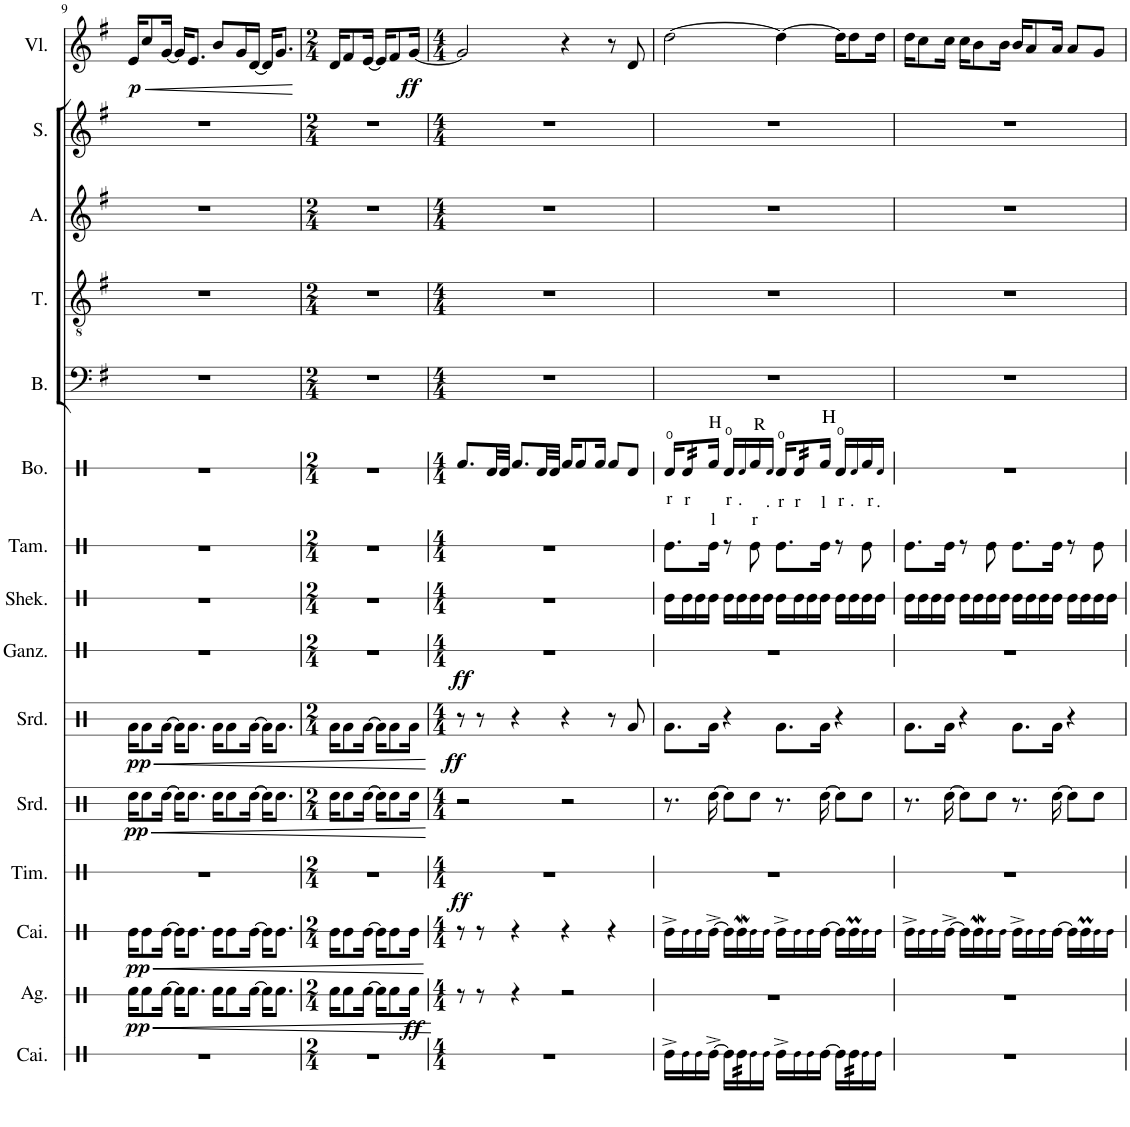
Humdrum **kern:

**kern	**kern	**dynam	**kern	**dynam	**kern	**dynam	**kern	**dynam	**kern	**dynam	**kern	**dynam	**kern	**kern	**kern	**text	**text	**harte	**kern	**kern	**kern	**kern	**kern	**dynam
*part15	*part14	*part14	*part13	*part13	*part12	*part12	*part11	*part11	*part10	*part10	*part9	*part9	*part8	*part7	*part6	*part6	*part6	*part6	*part5	*part4	*part3	*part2	*part1	*part1
*staff15	*staff14	*staff14	*staff13	*staff13	*staff12	*staff12	*staff11	*staff11	*staff10	*staff10	*staff9	*staff9	*staff8	*staff7	*staff6	*staff6	*staff6	*	*staff5	*staff4	*staff3	*staff2	*staff1	*staff1
*I"Caixa	*I"Agogo	*	*I"Caixa	*	*I"Timbaõ	*	*I"Surdo	*	*I"Surdo	*	*I"Ganzá	*	*I"Shekere	*I"Tamborim	*I"Bongos	*	*	*	*I"Bass	*I"Tenor	*I"Alto	*I"Soprano	*I"Violine	*
*I'Cai.	*I'Ag.	*	*I'Cai.	*	*I'Tim.	*	*I'Srd.	*	*I'Srd.	*	*I'Ganz.	*	*I'Shek.	*I'Tam.	*I'Bo.	*	*	*	*I'B.	*I'T.	*I'A.	*I'S.	*I'Vl.	*
!!LO:PB:g=z
*clefX	*clefX	*	*clefX	*	*clefX	*	*clefX	*	*clefX	*	*clefX	*	*clefX	*clefX	*clefX	*	*	*	*clefF4	*clefGv2	*clefG2	*clefG2	*clefG2	*
*	*	*	*	*	*	*	*	*	*	*	*	*	*	*	*	*	*	*	*ITrd1c2	*	*	*ITrd1c2	*	*
*k[]	*k[]	*	*k[]	*	*k[]	*	*k[]	*	*k[]	*	*k[]	*	*k[]	*k[]	*k[]	*	*	*	*k[f#]	*k[f#]	*k[f#]	*k[f#]	*k[f#]	*
*M4/4	*M4/4	*	*M4/4	*	*M4/4	*	*M4/4	*	*M4/4	*	*M4/4	*	*M4/4	*M4/4	*M4/4	*	*	*	*M4/4	*M4/4	*M4/4	*M4/4	*M4/4	*
=9	=9	=9	=9	=9	=9	=9	=9	=9	=9	=9	=9	=9	=9	=9	=9	=9	=9	=9	=9	=9	=9	=9	=9	=9
!	!	!LO:HP:b	!	!LO:HP:b	!	!	!	!LO:HP:b	!	!LO:HP:b	!	!	!	!	!	!	!	!	!	!	!	!	!	!LO:HP:b
!	!	!LO:DY:n=1:b	!	!LO:DY:n=1:b	!	!	!	!LO:DY:n=1:b	!	!LO:DY:n=1:b	!	!	!	!	!	!	!	!	!	!	!	!	!	!LO:DY:n=1:b
1r	16Rf\KL	< pp	16Re\KL	< pp	1r	.	16Rcc\KL	< pp	16Ra\KL	< pp	1r	.	1r	1r	1r	.	.	.	1r	1r	1r	1r	16e/KL	< p
.	8Rf\	.	8Re\	.	.	.	8Rcc\	.	8Ra\	.	.	.	.	.	.	.	.	.	.	.	.	.	8cc/	.
.	[16Rf\Jk	.	[16Re\Jk	.	.	.	[16Rcc\Jk	.	[16Ra\Jk	.	.	.	.	.	.	.	.	.	.	.	.	.	[16g/Jk	.
.	16Rf\KL]	.	16Re\KL]	.	.	.	16Rcc\KL]	.	16Ra\KL]	.	.	.	.	.	.	.	.	.	.	.	.	.	16g/KL]	.
.	8.Rf\J	.	8.Re\J	.	.	.	8.Rcc\J	.	8.Ra\J	.	.	.	.	.	.	.	.	.	.	.	.	.	8.e/J	.
.	16Rf\KL	.	16Re\KL	.	.	.	16Rcc\KL	.	16Ra\KL	.	.	.	.	.	.	.	.	.	.	.	.	.	8b/L	.
.	8Rf\	.	8Re\	.	.	.	8Rcc\	.	8Ra\	.	.	.	.	.	.	.	.	.	.	.	.	.	.	.
.	.	.	.	.	.	.	.	.	.	.	.	.	.	.	.	.	.	.	.	.	.	.	16g/L	.
.	[16Rf\Jk	.	[16Re\Jk	.	.	.	[16Rcc\Jk	.	[16Ra\Jk	.	.	.	.	.	.	.	.	.	.	.	.	.	[16d/JJ	.
.	16Rf\KL]	.	16Re\KL]	.	.	.	16Rcc\KL]	.	16Ra\KL]	.	.	.	.	.	.	.	.	.	.	.	.	.	16d/KL]	.
.	8.Rf\J	.	8.Re\J	.	.	.	8.Rcc\J	.	8.Ra\J	.	.	.	.	.	.	.	.	.	.	.	.	.	8.g/J	.
.	.	[	.	[	.	.	.	[	.	[	.	.	.	.	.	.	.	.	.	.	.	.	.	[
=10	=10	=10	=10	=10	=10	=10	=10	=10	=10	=10	=10	=10	=10	=10	=10	=10	=10	=10	=10	=10	=10	=10	=10	=10
*M2/4	*M2/4	*	*M2/4	*	*M2/4	*	*M2/4	*	*M2/4	*	*M2/4	*	*M2/4	*M2/4	*M2/4	*	*	*	*M2/4	*M2/4	*M2/4	*M2/4	*M2/4	*
!	!	!	!	!	!	!LO:DY:b	!	!	!	!LO:DY:b	!	!LO:DY:b	!	!	!	!	!	!	!	!	!	!	!	!
2r	16Rf\KL	.	16Re\KL	.	2r	ff	16Rcc\KL	.	16Ra\KL	ff	2r	ff	2r	2r	2r	.	.	.	2r	2r	2r	2r	16d/KL	.
.	8Rf\	.	8Re\	.	.	.	8Rcc\	.	8Ra\	.	.	.	.	.	.	.	.	.	.	.	.	.	8f#/	.
.	[16Rf\Jk	.	[16Re\Jk	.	.	.	[16Rcc\Jk	.	[16Ra\Jk	.	.	.	.	.	.	.	.	.	.	.	.	.	[16e/Jk	.
.	16Rf\KL]	.	16Re\KL]	.	.	.	16Rcc\KL]	.	16Ra\KL]	.	.	.	.	.	.	.	.	.	.	.	.	.	16e/KL]	.
.	8Rf\	.	8Re\	.	.	.	8Rcc\	.	8Ra\	.	.	.	.	.	.	.	.	.	.	.	.	.	8f#/	.
!	!	!LO:DY:b	!	!	!	!	!	!	!	!	!	!	!	!	!	!	!	!	!	!	!	!	!	!LO:DY:b
.	16Rf\Jk	ff	16Re\Jk	.	.	.	16Rcc\Jk	.	16Ra\Jk	.	.	.	.	.	.	.	.	.	.	.	.	.	[16g/Jk	ff
=11	=11	=11	=11	=11	=11	=11	=11	=11	=11	=11	=11	=11	=11	=11	=11	=11	=11	=11	=11	=11	=11	=11	=11	=11
*M4/4	*M4/4	*	*M4/4	*	*M4/4	*	*M4/4	*	*M4/4	*	*M4/4	*	*M4/4	*M4/4	*M4/4	*	*	*	*M4/4	*M4/4	*M4/4	*M4/4	*M4/4	*
1r	8r	.	8r	.	1r	.	2r	.	8r	.	1r	.	1r	1r	8.Rf/L	.	.	.	1r	1r	1r	1r	2g/]	.
.	8r	.	8r	.	.	.	.	.	8r	.	.	.	.	.	.	.	.	.	.	.	.	.	.	.
.	.	.	.	.	.	.	.	.	.	.	.	.	.	.	32Rd/LL	.	.	.	.	.	.	.	.	.
.	.	.	.	.	.	.	.	.	.	.	.	.	.	.	32Rd/JJJ	.	.	.	.	.	.	.	.	.
.	4r	.	4r	.	.	.	.	.	4r	.	.	.	.	.	8.Rf/L	.	.	.	.	.	.	.	.	.
.	.	.	.	.	.	.	.	.	.	.	.	.	.	.	32Rd/LL	.	.	.	.	.	.	.	.	.
.	.	.	.	.	.	.	.	.	.	.	.	.	.	.	32Rd/JJJ	.	.	.	.	.	.	.	.	.
.	2r	.	4r	.	.	.	2r	.	4r	.	.	.	.	.	16Rf/KL	.	.	.	.	.	.	.	4r	.
.	.	.	.	.	.	.	.	.	.	.	.	.	.	.	8Rf/	.	.	.	.	.	.	.	.	.
.	.	.	.	.	.	.	.	.	.	.	.	.	.	.	16Rf/Jk	.	.	.	.	.	.	.	.	.
.	.	.	4r	.	.	.	.	.	8r	.	.	.	.	.	8Rf/L	.	.	.	.	.	.	.	8r	.
.	.	.	.	.	.	.	.	.	8Ra/	.	.	.	.	.	8Rd/J	.	.	.	.	.	.	.	8d/	.
=12	=12	=12	=12	=12	=12	=12	=12	=12	=12	=12	=12	=12	=12	=12	=12	=12	=12	=12	=12	=12	=12	=12	=12	=12
16Re^\LL	1r	.	16Re^\LL	.	1r	.	8.r	.	8.Ra\L	.	1r	.	16Re\LL	8.Re\L	16Rd/KL	r	.	.	1r	1r	1r	1r	[2dd\	.
*	*	*	*	*	*	*	*	*	*	*	*	*	*	*	*tremolo	*	*	*	*	*	*	*	*	*
16Re\	.	.	16Re\	.	.	.	.	.	.	.	.	.	16Re\	.	32Rd/	r	.	.	.	.	.	.	.	.
.	.	.	.	.	.	.	.	.	.	.	.	.	.	.	32Rd/	.	.	.	.	.	.	.	.	.
16Re!\	.	.	16Re!\	.	.	.	.	.	.	.	.	.	16Re\	.	32Rd/	.	.	.	.	.	.	.	.	.
.	.	.	.	.	.	.	.	.	.	.	.	.	.	.	32Rd/	.	.	.	.	.	.	.	.	.
*	*	*	*	*	*	*	*	*	*	*	*	*	*	*	*Xtremolo	*	*	*	*	*	*	*	*	*
!	!	!	!	!	!	!	!	!	!	!	!	!	!	!	!	!LO:LY:a	!LO:LY:b	!	!	!	!	!	!	!
[16Re^\JJ	.	.	[16Re^\JJ	.	.	.	[16Rcc\	.	16Ra\Jk	.	.	.	16Re\JJ	16Re\Jk	16Rf/Jk	H	l	.	.	.	.	.	.	.
16Re\LL]	.	.	16Re\LL]	.	.	.	8Rcc\L]	.	4r	.	.	.	16Re\LL	8r	16Rd/LL	r	.	.	.	.	.	.	.	.
*tremolo	*	*	*	*	*	*	*	*	*	*	*	*	*	*	*	*	*	*	*	*	*	*	*	*
64Re\	.	.	16Ret\	.	.	.	.	.	.	.	.	.	16Re\	.	16Rd!/	.	.	.	.	.	.	.	.	.
64Re\	.	.	.	.	.	.	.	.	.	.	.	.	.	.	.	.	.	.	.	.	.	.	.	.
64Re\	.	.	.	.	.	.	.	.	.	.	.	.	.	.	.	.	.	.	.	.	.	.	.	.
64Re\	.	.	.	.	.	.	.	.	.	.	.	.	.	.	.	.	.	.	.	.	.	.	.	.
*Xtremolo	*	*	*	*	*	*	*	*	*	*	*	*	*	*	*	*	*	*	*	*	*	*	*	*
!	!	!	!	!	!	!	!	!	!	!	!	!	!	!	!	!LO:LY:a	!LO:LY:b	!	!	!	!	!	!	!
16Re\	.	.	16Re\	.	.	.	8Rcc\J	.	.	.	.	.	16Re\	8Re\	16Rf/	R	r	.	.	.	.	.	.	.
16Re\JJ	.	.	16Re\JJ	.	.	.	.	.	.	.	.	.	16Re\JJ	.	16Rd!/JJ	.	.	.	.	.	.	.	.	.
16Re^\LL	.	.	16Re^\LL	.	.	.	8.r	.	8.Ra\L	.	.	.	16Re\LL	8.Re\L	16Rd/KL	r	.	.	.	.	.	.	4dd\_	.
*	*	*	*	*	*	*	*	*	*	*	*	*	*	*	*tremolo	*	*	*	*	*	*	*	*	*
16Re\	.	.	16Re\	.	.	.	.	.	.	.	.	.	16Re\	.	32Rd/	r	.	.	.	.	.	.	.	.
.	.	.	.	.	.	.	.	.	.	.	.	.	.	.	32Rd/	.	.	.	.	.	.	.	.	.
16Re\	.	.	16Re\	.	.	.	.	.	.	.	.	.	16Re\	.	32Rd/	.	.	.	.	.	.	.	.	.
.	.	.	.	.	.	.	.	.	.	.	.	.	.	.	32Rd/	.	.	.	.	.	.	.	.	.
*	*	*	*	*	*	*	*	*	*	*	*	*	*	*	*Xtremolo	*	*	*	*	*	*	*	*	*
!	!	!	!	!	!	!	!	!	!	!	!	!	!	!	!	!	!	!LO:H:kt=H	!	!	!	!	!	!
[16Re\JJ	.	.	[16Re\JJ	.	.	.	[16Rcc\	.	16Ra\Jk	.	.	.	16Re\JJ	16Re\Jk	16Rf/Jk	l	.	N	.	.	.	.	.	.
16Re\LL]	.	.	16Re\LL]	.	.	.	8Rcc\L]	.	4r	.	.	.	16Re\LL	8r	16Rd/LL	r	.	.	.	.	.	.	16dd\KL]	.
*tremolo	*	*	*	*	*	*	*	*	*	*	*	*	*	*	*	*	*	*	*	*	*	*	*	*
64Re\	.	.	16Ret\	.	.	.	.	.	.	.	.	.	16Re\	.	16Rd!/	.	.	.	.	.	.	.	8dd\	.
64Re\	.	.	.	.	.	.	.	.	.	.	.	.	.	.	.	.	.	.	.	.	.	.	.	.
64Re\	.	.	.	.	.	.	.	.	.	.	.	.	.	.	.	.	.	.	.	.	.	.	.	.
64Re\	.	.	.	.	.	.	.	.	.	.	.	.	.	.	.	.	.	.	.	.	.	.	.	.
*Xtremolo	*	*	*	*	*	*	*	*	*	*	*	*	*	*	*	*	*	*	*	*	*	*	*	*
16Re\	.	.	16Re\	.	.	.	8Rcc\J	.	.	.	.	.	16Re\	8Re\	16Rf/	r	.	.	.	.	.	.	.	.
16Re\JJ	.	.	16Re\JJ	.	.	.	.	.	.	.	.	.	16Re\JJ	.	16Rd!/JJ	.	.	.	.	.	.	.	16dd\Jk	.
=13	=13	=13	=13	=13	=13	=13	=13	=13	=13	=13	=13	=13	=13	=13	=13	=13	=13	=13	=13	=13	=13	=13	=13	=13
1r	1r	.	16Re^\LL	.	1r	.	8.r	.	8.Ra\L	.	1r	.	16Re\LL	8.Re\L	1r	.	.	.	1r	1r	1r	1r	16dd\KL	.
.	.	.	16Re\	.	.	.	.	.	.	.	.	.	16Re\	.	.	.	.	.	.	.	.	.	8cc\	.
.	.	.	16Re!\	.	.	.	.	.	.	.	.	.	16Re\	.	.	.	.	.	.	.	.	.	.	.
.	.	.	[16Re^\JJ	.	.	.	[16Rcc\	.	16Ra\Jk	.	.	.	16Re\JJ	16Re\Jk	.	.	.	.	.	.	.	.	16cc\Jk	.
.	.	.	16Re\LL]	.	.	.	8Rcc\L]	.	4r	.	.	.	16Re\LL	8r	.	.	.	.	.	.	.	.	16cc\KL	.
.	.	.	16Ret\	.	.	.	.	.	.	.	.	.	16Re\	.	.	.	.	.	.	.	.	.	8b\	.
.	.	.	16Re\	.	.	.	8Rcc\J	.	.	.	.	.	16Re\	8Re\	.	.	.	.	.	.	.	.	.	.
.	.	.	16Re\JJ	.	.	.	.	.	.	.	.	.	16Re\JJ	.	.	.	.	.	.	.	.	.	16b\Jk	.
.	.	.	16Re^\LL	.	.	.	8.r	.	8.Ra\L	.	.	.	16Re\LL	8.Re\L	.	.	.	.	.	.	.	.	16b/KL	.
.	.	.	16Re\	.	.	.	.	.	.	.	.	.	16Re\	.	.	.	.	.	.	.	.	.	8a/	.
.	.	.	16Re\	.	.	.	.	.	.	.	.	.	16Re\	.	.	.	.	.	.	.	.	.	.	.
.	.	.	[16Re\JJ	.	.	.	[16Rcc\	.	16Ra\Jk	.	.	.	16Re\JJ	16Re\Jk	.	.	.	.	.	.	.	.	16a/Jk	.
.	.	.	16Re\LL]	.	.	.	8Rcc\L]	.	4r	.	.	.	16Re\LL	8r	.	.	.	.	.	.	.	.	8a/L	.
.	.	.	16Ret\	.	.	.	.	.	.	.	.	.	16Re\	.	.	.	.	.	.	.	.	.	.	.
.	.	.	16Re\	.	.	.	8Rcc\J	.	.	.	.	.	16Re\	8Re\	.	.	.	.	.	.	.	.	8g/J	.
.	.	.	16Re\JJ	.	.	.	.	.	.	.	.	.	16Re\JJ	.	.	.	.	.	.	.	.	.	.	.
=	=	=	=	=	=	=	=	=	=	=	=	=	=	=	=	=	=	=	=	=	=	=	=	=
*-	*-	*-	*-	*-	*-	*-	*-	*-	*-	*-	*-	*-	*-	*-	*-	*-	*-	*-	*-	*-	*-	*-	*-	*-
